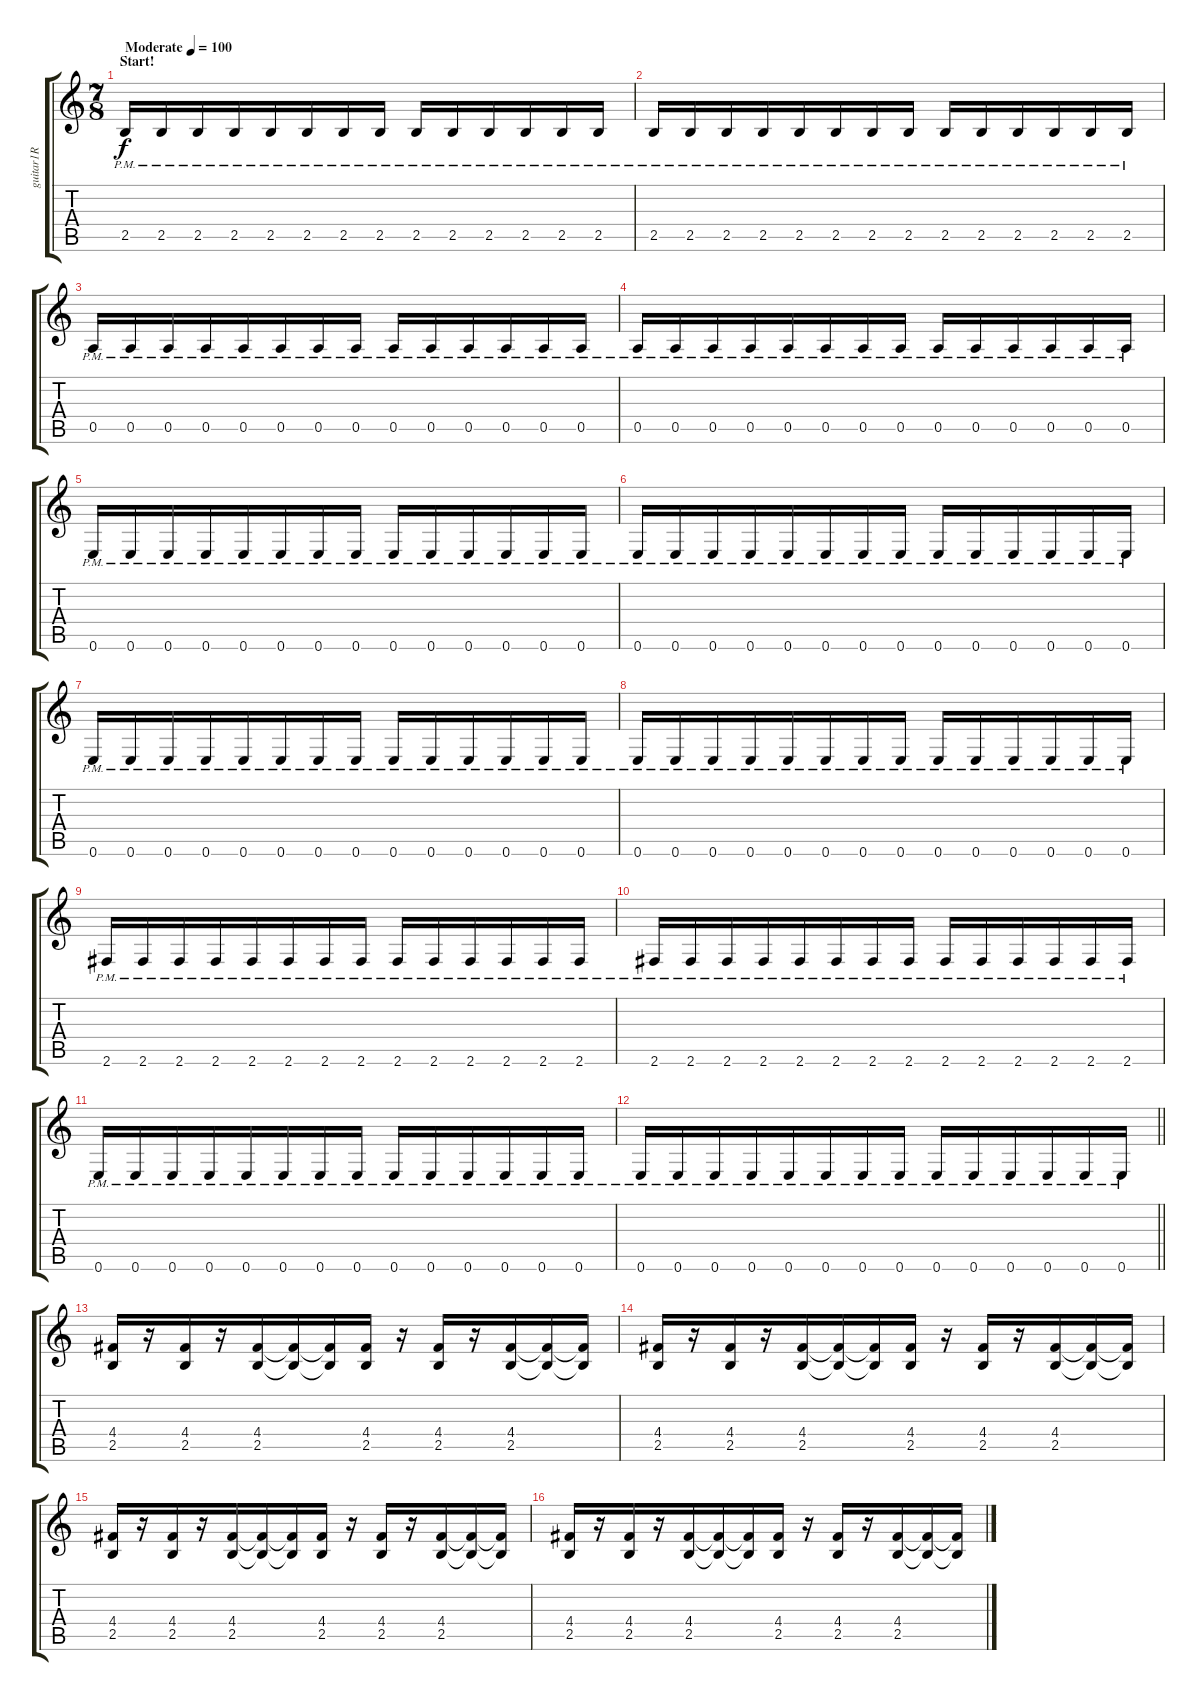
\track ("guitar1R" "guitar1R") {instrument distortionguitar}
\staff {score tabs}
\tuning (E4 B3 G3 D3 A2 E2) {hide}
\ts (7 8)
\section ("" "Start!")
\tempo (100 "Moderate")
\clef g2
\ks c
2.5{pm}.16{dy f instrument distortionguitar} 2.5{pm}.16 2.5{pm}.16 2.5{pm}.16 2.5{pm}.16 2.5{pm}.16 2.5{pm}.16 2.5{pm}.16 2.5{pm}.16 2.5{pm}.16 2.5{pm}.16 2.5{pm}.16 2.5{pm}.16 2.5{pm}.16 |
2.5{pm}.16 2.5{pm}.16 2.5{pm}.16 2.5{pm}.16 2.5{pm}.16 2.5{pm}.16 2.5{pm}.16 2.5{pm}.16 2.5{pm}.16 2.5{pm}.16 2.5{pm}.16 2.5{pm}.16 2.5{pm}.16 2.5{pm}.16 |
0.5{pm}.16 0.5{pm}.16 0.5{pm}.16 0.5{pm}.16 0.5{pm}.16 0.5{pm}.16 0.5{pm}.16 0.5{pm}.16 0.5{pm}.16 0.5{pm}.16 0.5{pm}.16 0.5{pm}.16 0.5{pm}.16 0.5{pm}.16 |
0.5{pm}.16 0.5{pm}.16 0.5{pm}.16 0.5{pm}.16 0.5{pm}.16 0.5{pm}.16 0.5{pm}.16 0.5{pm}.16 0.5{pm}.16 0.5{pm}.16 0.5{pm}.16 0.5{pm}.16 0.5{pm}.16 0.5{pm}.16 |
0.6{pm}.16 0.6{pm}.16 0.6{pm}.16 0.6{pm}.16 0.6{pm}.16 0.6{pm}.16 0.6{pm}.16 0.6{pm}.16 0.6{pm}.16 0.6{pm}.16 0.6{pm}.16 0.6{pm}.16 0.6{pm}.16 0.6{pm}.16 |
0.6{pm}.16 0.6{pm}.16 0.6{pm}.16 0.6{pm}.16 0.6{pm}.16 0.6{pm}.16 0.6{pm}.16 0.6{pm}.16 0.6{pm}.16 0.6{pm}.16 0.6{pm}.16 0.6{pm}.16 0.6{pm}.16 0.6{pm}.16 |
0.6{pm}.16 0.6{pm}.16 0.6{pm}.16 0.6{pm}.16 0.6{pm}.16 0.6{pm}.16 0.6{pm}.16 0.6{pm}.16 0.6{pm}.16 0.6{pm}.16 0.6{pm}.16 0.6{pm}.16 0.6{pm}.16 0.6{pm}.16 |
0.6{pm}.16 0.6{pm}.16 0.6{pm}.16 0.6{pm}.16 0.6{pm}.16 0.6{pm}.16 0.6{pm}.16 0.6{pm}.16 0.6{pm}.16 0.6{pm}.16 0.6{pm}.16 0.6{pm}.16 0.6{pm}.16 0.6{pm}.16 |
2.6{pm}.16 2.6{pm}.16 2.6{pm}.16 2.6{pm}.16 2.6{pm}.16 2.6{pm}.16 2.6{pm}.16 2.6{pm}.16 2.6{pm}.16 2.6{pm}.16 2.6{pm}.16 2.6{pm}.16 2.6{pm}.16 2.6{pm}.16 |
2.6{pm}.16 2.6{pm}.16 2.6{pm}.16 2.6{pm}.16 2.6{pm}.16 2.6{pm}.16 2.6{pm}.16 2.6{pm}.16 2.6{pm}.16 2.6{pm}.16 2.6{pm}.16 2.6{pm}.16 2.6{pm}.16 2.6{pm}.16 |
0.6{pm}.16 0.6{pm}.16 0.6{pm}.16 0.6{pm}.16 0.6{pm}.16 0.6{pm}.16 0.6{pm}.16 0.6{pm}.16 0.6{pm}.16 0.6{pm}.16 0.6{pm}.16 0.6{pm}.16 0.6{pm}.16 0.6{pm}.16 |
\barLineRight lightlight
0.6{pm}.16 0.6{pm}.16 0.6{pm}.16 0.6{pm}.16 0.6{pm}.16 0.6{pm}.16 0.6{pm}.16 0.6{pm}.16 0.6{pm}.16 0.6{pm}.16 0.6{pm}.16 0.6{pm}.16 0.6{pm}.16 0.6{pm}.16 |
\section ("" "")
(4.4 2.5).16 r.16 (4.4 2.5).16 r.16 (4.4 2.5).16 (4.4{t} 2.5{t}).16 (4.4{t} 2.5{t}).16 (4.4 2.5).16 r.16 (4.4 2.5).16 r.16 (4.4 2.5).16 (4.4{t} 2.5{t}).16 (4.4{t} 2.5{t}).16 |
(4.4 2.5).16 r.16 (4.4 2.5).16 r.16 (4.4 2.5).16 (4.4{t} 2.5{t}).16 (4.4{t} 2.5{t}).16 (4.4 2.5).16 r.16 (4.4 2.5).16 r.16 (4.4 2.5).16 (4.4{t} 2.5{t}).16 (4.4{t} 2.5{t}).16 |
(4.4 2.5).16 r.16 (4.4 2.5).16 r.16 (4.4 2.5).16 (4.4{t} 2.5{t}).16 (4.4{t} 2.5{t}).16 (4.4 2.5).16 r.16 (4.4 2.5).16 r.16 (4.4 2.5).16 (4.4{t} 2.5{t}).16 (4.4{t} 2.5{t}).16 |
(4.4 2.5).16 r.16 (4.4 2.5).16 r.16 (4.4 2.5).16 (4.4{t} 2.5{t}).16 (4.4{t} 2.5{t}).16 (4.4 2.5).16 r.16 (4.4 2.5).16 r.16 (4.4 2.5).16 (4.4{t} 2.5{t}).16 (4.4{t} 2.5{t}).16
